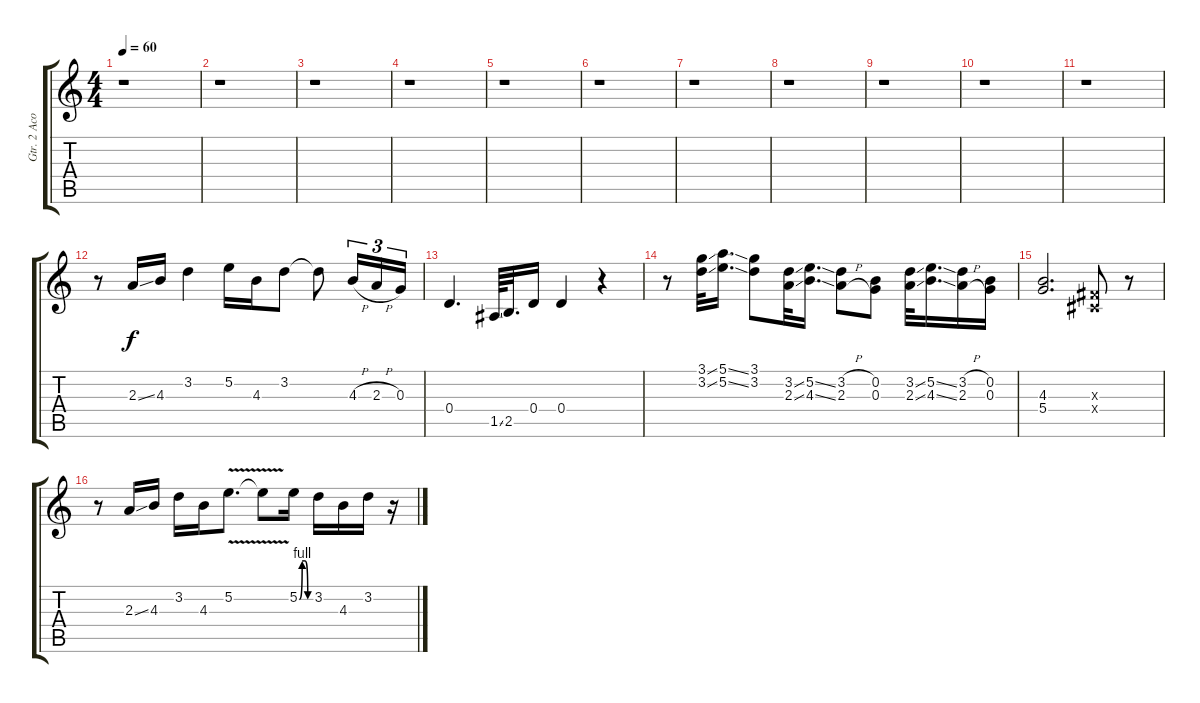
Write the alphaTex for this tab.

\track ("Gtr. 2 Acous." "Gtr. 2 Aco") {instrument acousticguitarsteel}
\staff {score tabs}
\tuning (E4 B3 G3 D3 A2 E2) {hide}
\ts (4 4)
\tempo 60
\clef g2
\ks c
r.1{dy f instrument acousticguitarsteel} |
r.1 |
r.1 |
r.1 |
r.1 |
r.1 |
r.1 |
r.1 |
r.1 |
r.1 |
r.1 |
r.8 2.3{ss}.16 4.3.16 3.2.4 5.2.16 4.3.16 3.2.8 3.2{t}.8 4.3{h}.16{tu (3 2)} 2.3{h}.16{tu (3 2)} 0.3.16{tu (3 2)} |
0.4.4{d} 1.5{ss}.64 2.5.32{d} 0.4.16 0.4.4 r.4 |
r.8 (3.1{ss} 3.2{ss}).32 (5.1{ss} 5.2{ss}).16{d} (3.1 3.2).8 (3.2{ss} 2.3{ss}).32 (5.2{ss} 4.3{ss}).16{d} (3.2{h} 2.3{h}).8 (0.2 0.3).8 (3.2{ss} 2.3{ss}).32 (5.2{ss} 4.3{ss}).16{d} (3.2{h} 2.3{h}).16 (0.2 0.3).16 |
(4.3 5.4).2{d} (-1.3{x} -1.4{x}).8 r.8 |
r.8 2.3{ss}.16 4.3.16 3.2.16 4.3.16 5.2{v}.8{d} 5.2{t}.8 5.2{be (custom 0 0 15 4 30 4 45 0 60 0)}.16 3.2.16 4.3.16 3.2.16 r.16
